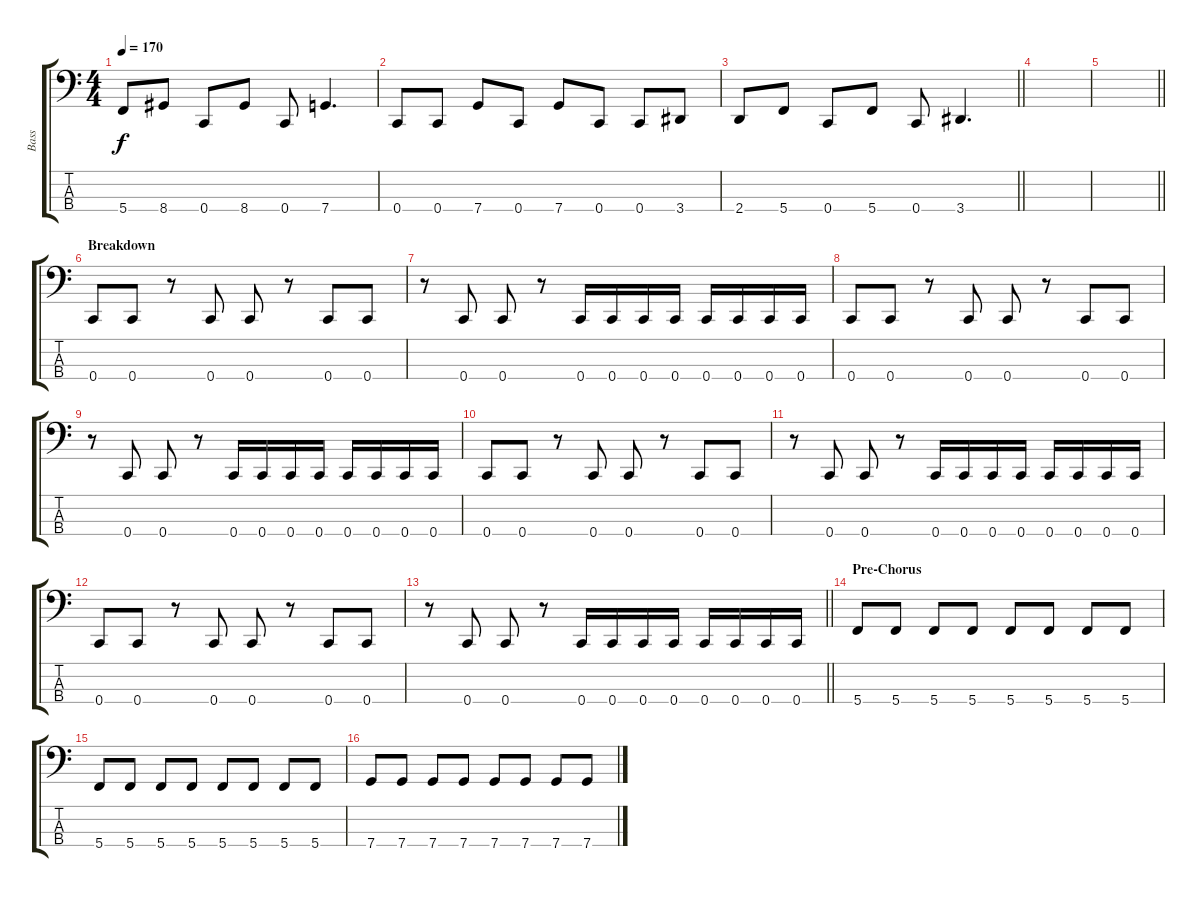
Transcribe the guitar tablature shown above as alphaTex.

\track ("Bass" "Bass") {instrument electricbasspick}
\staff {score tabs}
\tuning (F2 C2 G1 C1) {hide}
\ts (4 4)
\tempo 170
\clef f4
\ks c
5.4.8{dy f} 8.4.8 0.4.8 8.4.8 0.4.8 7.4.4{d} |
0.4.8 0.4.8 7.4.8 0.4.8 7.4.8 0.4.8 0.4.8 3.4.8 |
\barLineRight lightlight
2.4.8 5.4.8 0.4.8 5.4.8 0.4.8 3.4.4{d} |
|
\barLineRight lightlight
|
\section ("" "Breakdown")
0.4.8 0.4.8 r.8 0.4.8 0.4.8 r.8 0.4.8 0.4.8 |
r.8 0.4.8 0.4.8 r.8 0.4.16 0.4.16 0.4.16 0.4.16 0.4.16 0.4.16 0.4.16 0.4.16 |
0.4.8 0.4.8 r.8 0.4.8 0.4.8 r.8 0.4.8 0.4.8 |
r.8 0.4.8 0.4.8 r.8 0.4.16 0.4.16 0.4.16 0.4.16 0.4.16 0.4.16 0.4.16 0.4.16 |
0.4.8 0.4.8 r.8 0.4.8 0.4.8 r.8 0.4.8 0.4.8 |
r.8 0.4.8 0.4.8 r.8 0.4.16 0.4.16 0.4.16 0.4.16 0.4.16 0.4.16 0.4.16 0.4.16 |
0.4.8 0.4.8 r.8 0.4.8 0.4.8 r.8 0.4.8 0.4.8 |
\barLineRight lightlight
r.8 0.4.8 0.4.8 r.8 0.4.16 0.4.16 0.4.16 0.4.16 0.4.16 0.4.16 0.4.16 0.4.16 |
\section ("" "Pre-Chorus")
5.4.8 5.4.8 5.4.8 5.4.8 5.4.8 5.4.8 5.4.8 5.4.8 |
5.4.8 5.4.8 5.4.8 5.4.8 5.4.8 5.4.8 5.4.8 5.4.8 |
7.4.8 7.4.8 7.4.8 7.4.8 7.4.8 7.4.8 7.4.8 7.4.8
